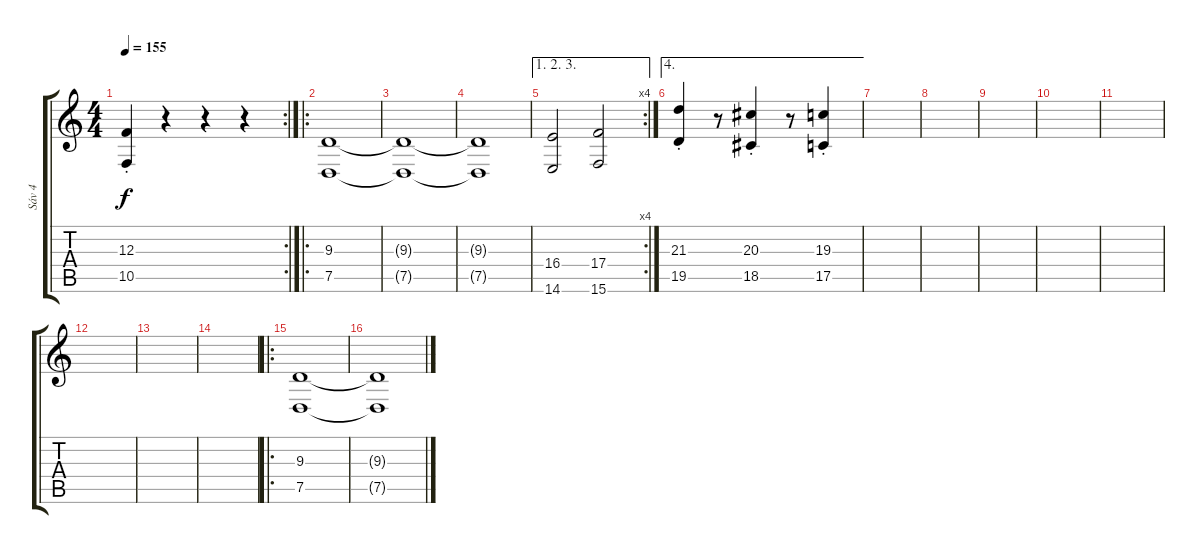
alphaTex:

\track ("Sáv 4" "Sáv 4") {instrument stringensemble1}
\staff {score tabs}
\tuning (D4 A3 F3 C3 G2 D2) {hide}
\rc 2
\ts (4 4)
\tempo 155
\clef g2
\ks c
(12.3{st} 10.5{st}).4{dy f} r.4 r.4 r.4 |
\ro
(9.3 7.5).1 |
(9.3{t} 7.5{t}).1 |
(9.3{t} 7.5{t}).1 |
\ae (1 2 3)
\rc 4
(16.4 14.6).2 (17.4 15.6).2 |
\ae 4
(21.3{st} 19.5{st}).4 r.8 (20.3{st} 18.5{st}).4 r.8 (19.3{st} 17.5{st}).4 |
|
|
|
|
|
|
|
|
\ro
(9.3 7.5).1 |
(9.3{t} 7.5{t}).1
